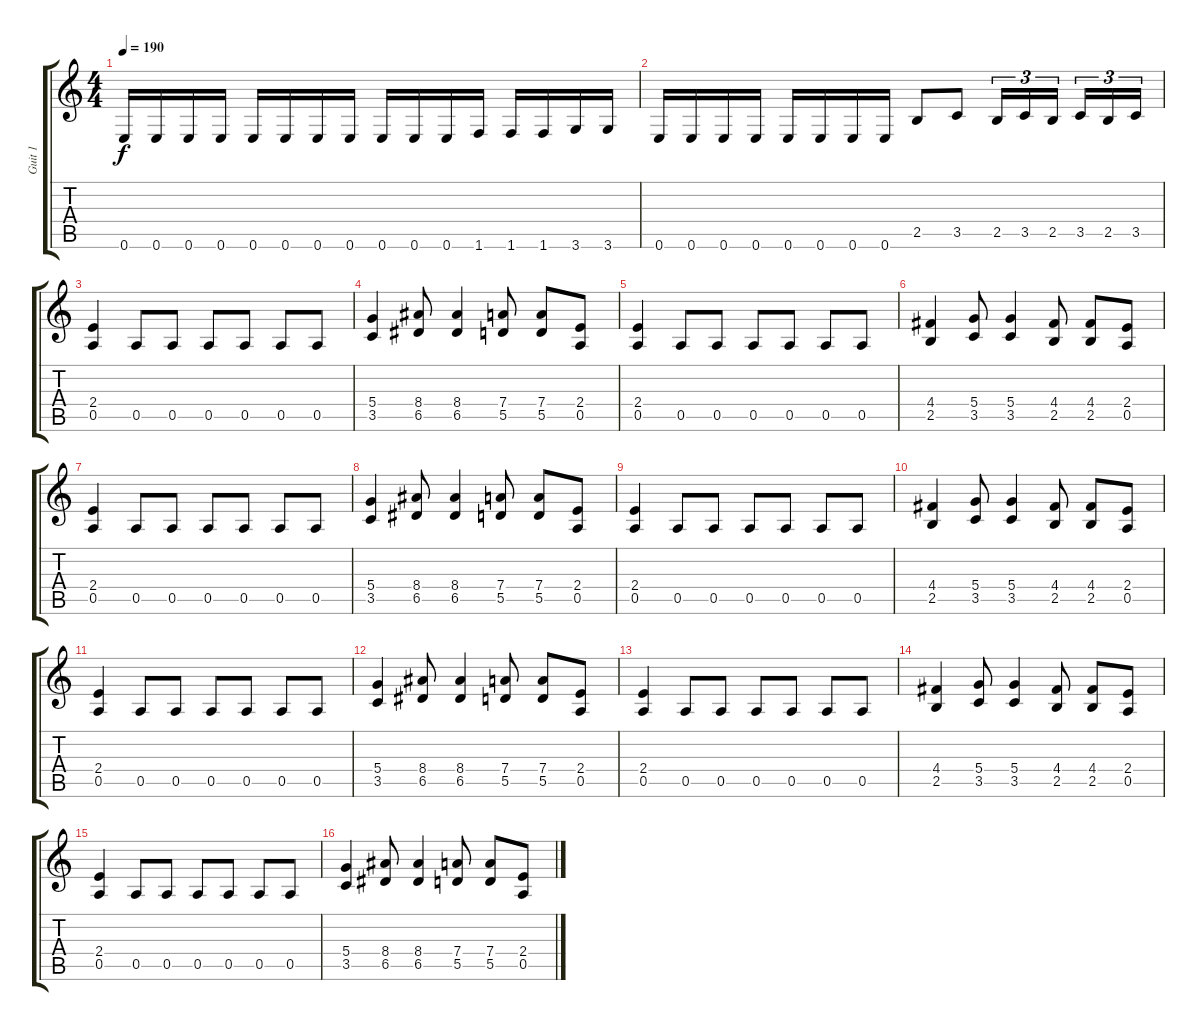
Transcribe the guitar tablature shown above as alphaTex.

\track ("Guit 1" "Guit 1") {instrument distortionguitar}
\staff {score tabs}
\tuning (E4 B3 G3 D3 A2 E2) {hide}
\ts (4 4)
\tempo 190
\clef g2
\ks c
0.6.16{dy f} 0.6.16 0.6.16 0.6.16 0.6.16 0.6.16 0.6.16 0.6.16 0.6.16 0.6.16 0.6.16 1.6.16 1.6.16 1.6.16 3.6.16 3.6.16 |
0.6.16 0.6.16 0.6.16 0.6.16 0.6.16 0.6.16 0.6.16 0.6.16 2.5.8 3.5.8 2.5.16{tu (3 2)} 3.5.16{tu (3 2)} 2.5.16{tu (3 2)} 3.5.16{tu (3 2)} 2.5.16{tu (3 2)} 3.5.16{tu (3 2)} |
(2.4 0.5).4 0.5.8 0.5.8 0.5.8 0.5.8 0.5.8 0.5.8 |
(5.4 3.5).4 (8.4 6.5).8 (8.4 6.5).4 (7.4 5.5).8 (7.4 5.5).8 (2.4 0.5).8 |
(2.4 0.5).4 0.5.8 0.5.8 0.5.8 0.5.8 0.5.8 0.5.8 |
(4.4 2.5).4 (5.4 3.5).8 (5.4 3.5).4 (4.4 2.5).8 (4.4 2.5).8 (2.4 0.5).8 |
(2.4 0.5).4 0.5.8 0.5.8 0.5.8 0.5.8 0.5.8 0.5.8 |
(5.4 3.5).4 (8.4 6.5).8 (8.4 6.5).4 (7.4 5.5).8 (7.4 5.5).8 (2.4 0.5).8 |
(2.4 0.5).4 0.5.8 0.5.8 0.5.8 0.5.8 0.5.8 0.5.8 |
(4.4 2.5).4 (5.4 3.5).8 (5.4 3.5).4 (4.4 2.5).8 (4.4 2.5).8 (2.4 0.5).8 |
(2.4 0.5).4 0.5.8 0.5.8 0.5.8 0.5.8 0.5.8 0.5.8 |
(5.4 3.5).4 (8.4 6.5).8 (8.4 6.5).4 (7.4 5.5).8 (7.4 5.5).8 (2.4 0.5).8 |
(2.4 0.5).4 0.5.8 0.5.8 0.5.8 0.5.8 0.5.8 0.5.8 |
(4.4 2.5).4 (5.4 3.5).8 (5.4 3.5).4 (4.4 2.5).8 (4.4 2.5).8 (2.4 0.5).8 |
(2.4 0.5).4 0.5.8 0.5.8 0.5.8 0.5.8 0.5.8 0.5.8 |
(5.4 3.5).4 (8.4 6.5).8 (8.4 6.5).4 (7.4 5.5).8 (7.4 5.5).8 (2.4 0.5).8
